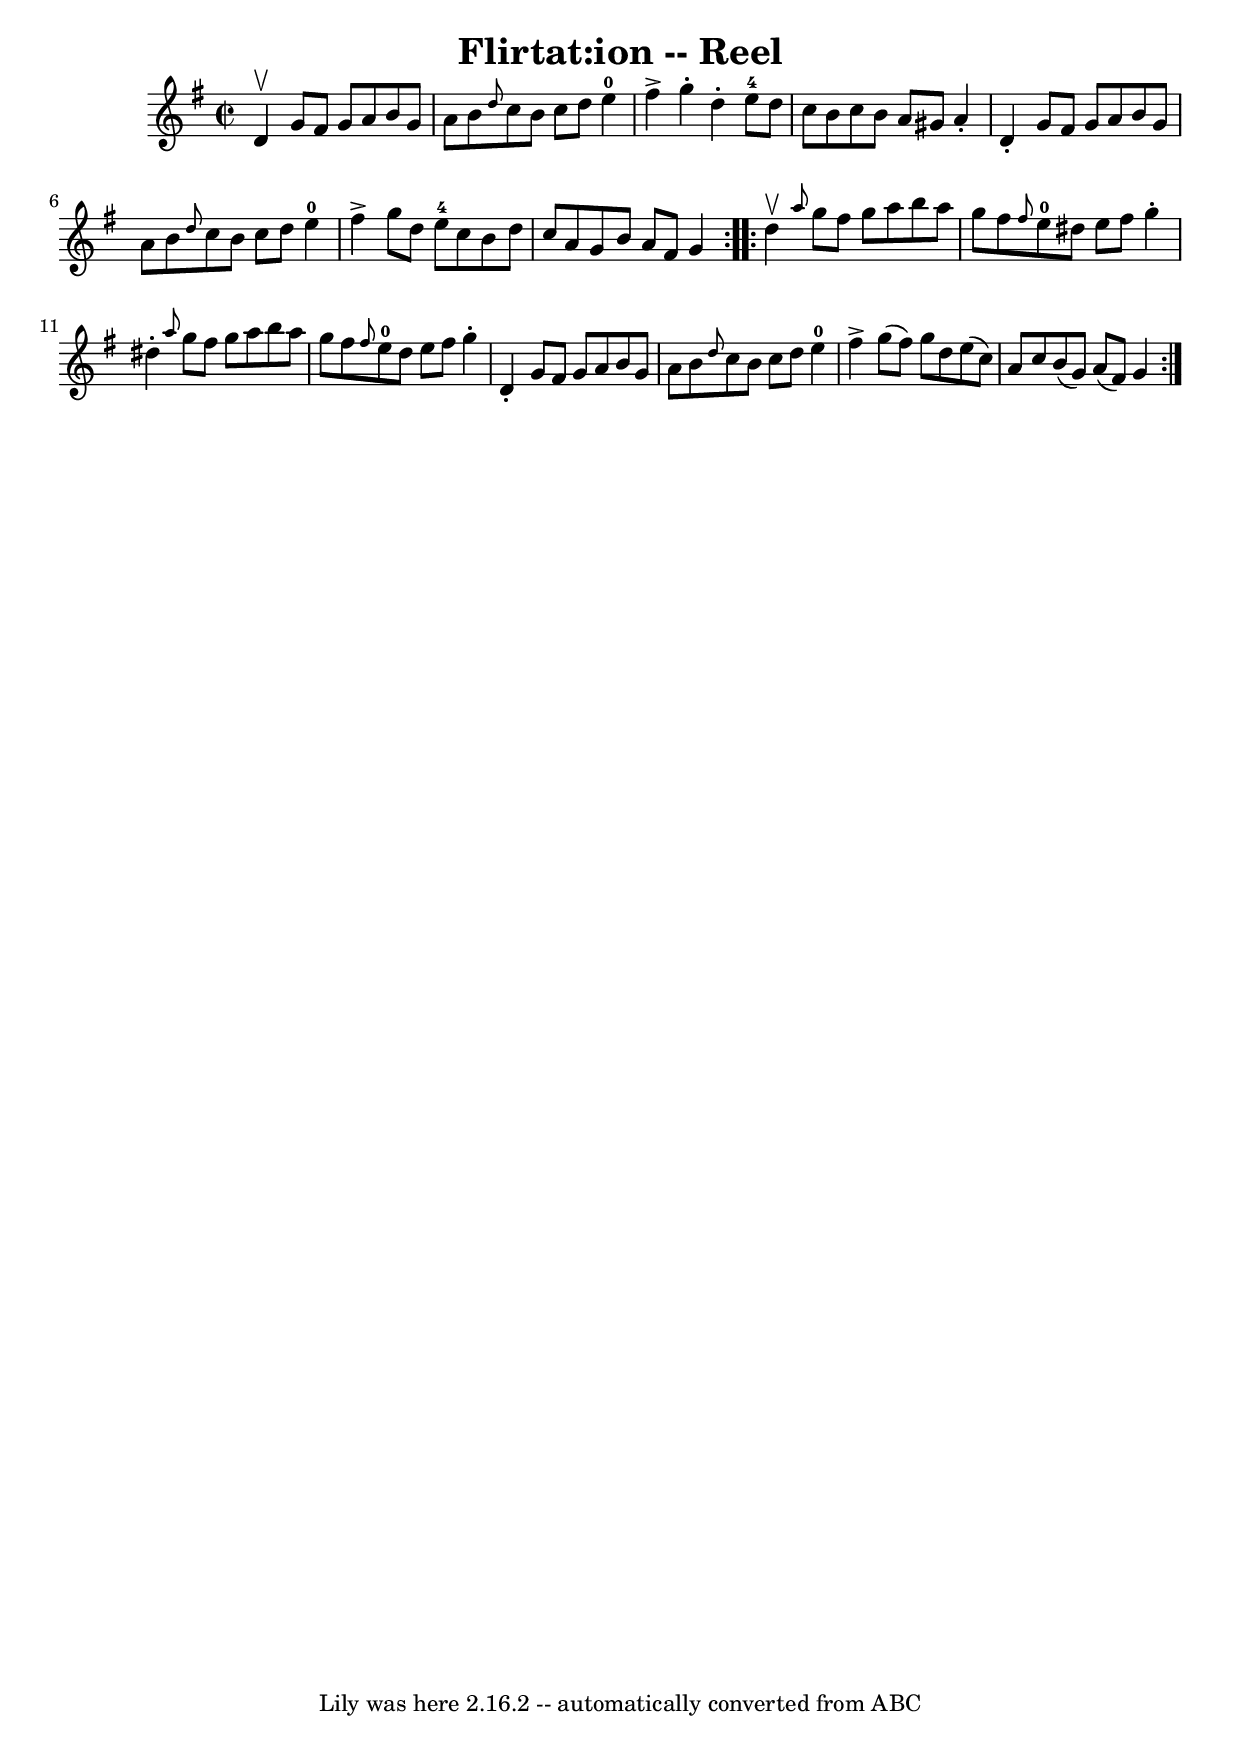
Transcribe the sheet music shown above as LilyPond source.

\version "2.16.2"
\include "Mammoth.ily"
\header {
  %% book = "Ryan's Mammoth Collection"
 crossRefNumber = "1"
 footnotes = "\\\\306"
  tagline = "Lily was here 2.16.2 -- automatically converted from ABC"
  title = "Flirtat:ion -- Reel"

}
voicedefault =  {



  \repeat volta 2 {

    \override Staff.TimeSignature #'style = #'C
    \time 2/2 
    \key g \major d'4^\upbow  |
 g'8 fs'8 g'8 a'8 b'8 g'8 a'8 b'8     |
    \grace { d''8  
	   } c''8 b'8 c''8 d''8 e''4-0 fs''4^\accent    |
 g''4-. d''4-. e''8-4 d''8 c''8 b'8     |
 c''8 b'8 a'8 gs'8 a'4-. d'4-.    |
 g'8 fs'8 g'8 a'8 b'8 g'8 a'8 b'8     |
    \grace { d''8   	   } c''8 b'8 c''8 d''8 e''4-0 fs''4^\accent    |
 g''8 d''8 e''8-4 c''8 b'8 d''8 c''8 a'8     |
 g'8 b'8 a'8 fs'8 g'4    
  }     

  \repeat volta 2 { d''4^\upbow  |
    \grace { a''8  
	   } g''8 fs''8 g''8 a''8 b''8 a''8 g''8 fs''8     |
    \grace {   
 fs''8       } e''8-0 ds''8 e''8 fs''8 g''4-. ds''4-.     |
    \grace { a''8  
	   } g''8 fs''8 g''8 a''8 b''8 a''8 g''8 fs''8     |
    \grace { fs''8  
	   } e''8-0 d''8 e''8 fs''8 g''4-. d'4-.    |
 g'8 fs'8 g'8 a'8 b'8 g'8 a'8 b'8     |
    \grace { d''8  
	   } c''8 b'8 c''8 d''8 e''4-0 fs''4^\accent    |
 g''8 (fs''8) g''8 d''8 e''8 (c''8) a'8 c''8     |
 b'8 (g'8) a'8 (
 fs'8) g'4    
  }   

}

\score{
  <<

    \context Staff="default"
    {
      \voicedefault 
      
    }

  >>
  \layout {
    
  }
  \midi {
  }

}
